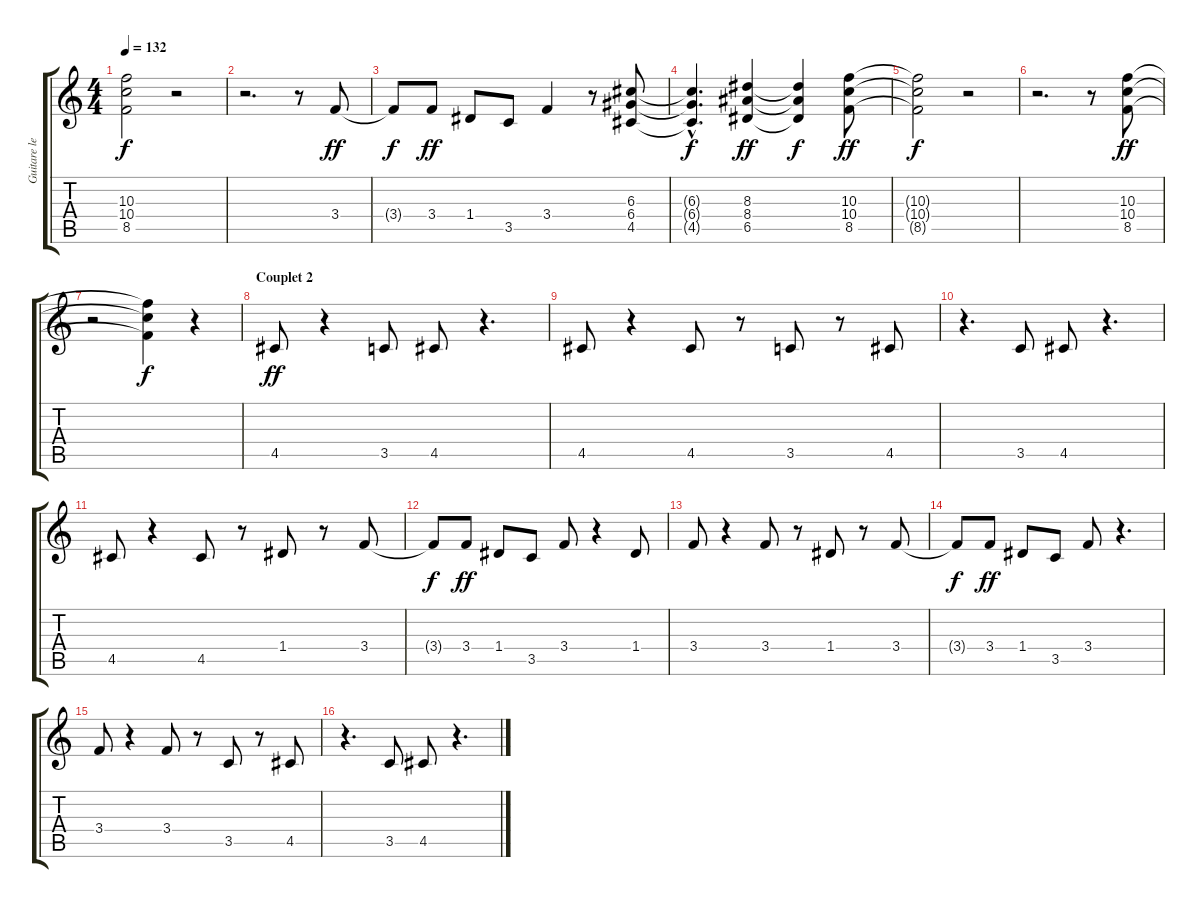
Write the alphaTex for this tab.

\track ("Guitare lead" "Guitare le") {instrument distortionguitar}
\staff {score tabs}
\tuning (E4 B3 G3 D3 A2 E2) {hide}
\ts (4 4)
\tempo 132
\clef g2
\ks c
(10.3{t} 10.4{t} 8.5{t}).2{dy f} r.2 |
r.2{d} r.8 3.4.8{dy ff} |
3.4{t}.8{dy f} 3.4.8{dy ff} 1.4.8 3.5.8 3.4.4 r.8 (6.3 6.4 4.5).8 |
(6.3{hac t} 6.4{hac t} 4.5{hac t}).4{d dy f} (8.3 8.4 6.5).4{dy ff} (8.3{t} 8.4{t} 6.5{t}).4{dy f} (10.3 10.4 8.5).8{dy ff} |
(10.3{t} 10.4{t} 8.5{t}).2{dy f} r.2 |
r.2{d} r.8 (10.3 10.4 8.5).8{dy ff} |
r.2 (10.3{t} 10.4{t} 8.5{t}).4{dy f} r.4 |
\section ("" "Couplet 2")
4.5.8{dy ff} r.4 3.5.8 4.5.8 r.4{d} |
4.5.8 r.4 4.5.8 r.8 3.5.8 r.8 4.5.8 |
r.4{d} 3.5.8 4.5.8 r.4{d} |
4.5.8 r.4 4.5.8 r.8 1.4.8 r.8 3.4.8 |
3.4{t}.8{dy f} 3.4.8{dy ff} 1.4.8 3.5.8 3.4.8 r.4 1.4.8 |
3.4.8 r.4 3.4.8 r.8 1.4.8 r.8 3.4.8 |
3.4{t}.8{dy f} 3.4.8{dy ff} 1.4.8 3.5.8 3.4.8 r.4{d} |
3.4.8 r.4 3.4.8 r.8 3.5.8 r.8 4.5.8 |
r.4{d} 3.5.8 4.5.8 r.4{d}
